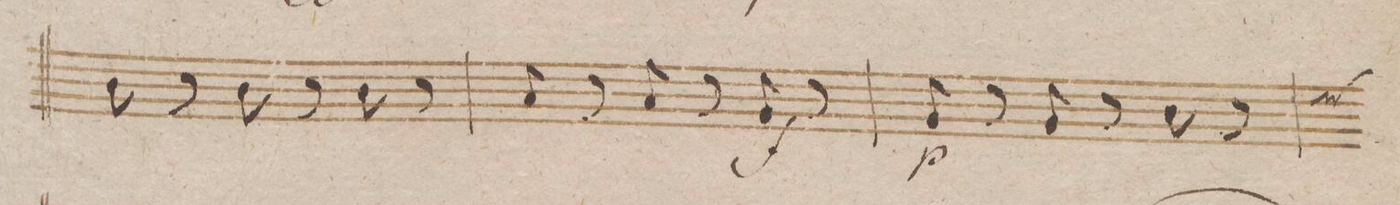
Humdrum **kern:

**kern	**dynam
*I"Violoncello et Baſso.	*
*clefF4	*
*k[b-]	*
*M3/4	*
8D\	.
8r	.
8D\	.
8r	.
8D\	.
8r	.
=19	=19
8C/	.
8r	.
8C/	.
8r	.
8BB-/	f
8r	.
=20	=20
8BB-/	p
8r	.
8BB-/	.
8r	.
8D\	.
8r	.
*custos	*
=21	=21
*-	*-
